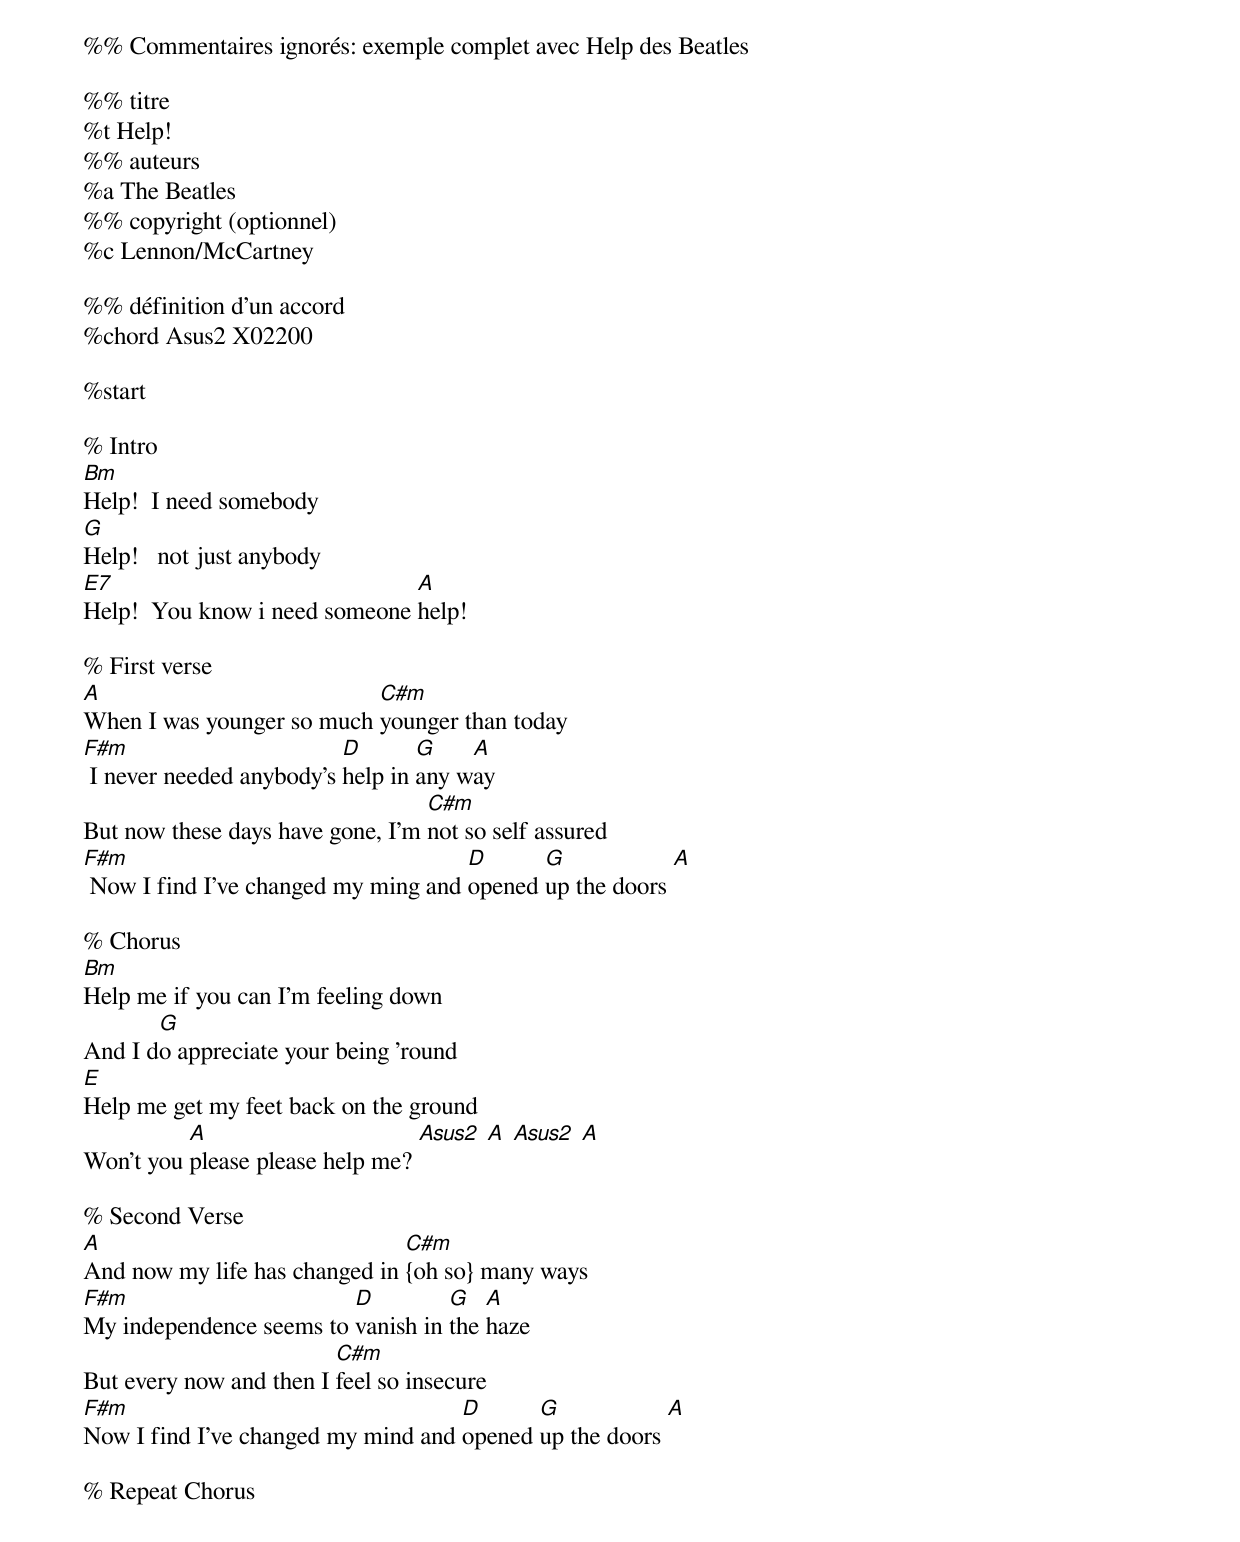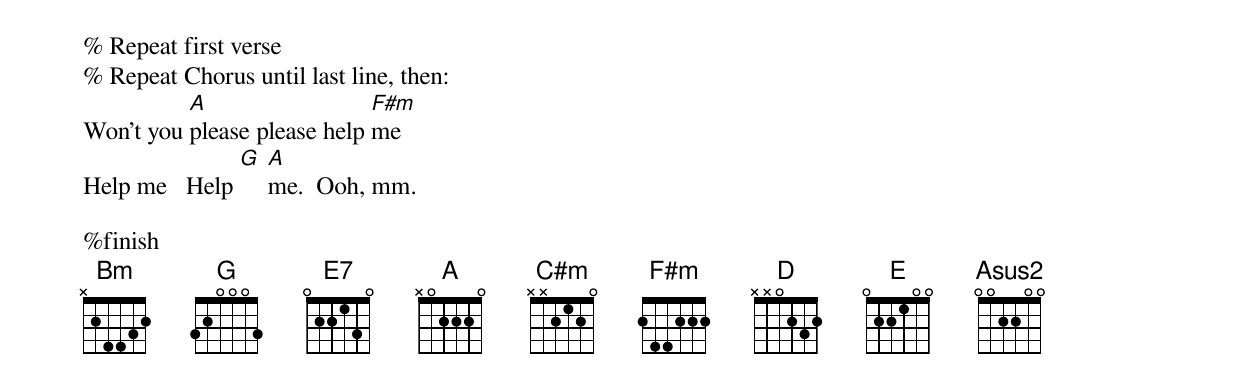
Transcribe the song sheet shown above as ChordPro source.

%% Commentaires ignorés: exemple complet avec Help des Beatles

%% titre
%t Help!
%% auteurs
%a The Beatles
%% copyright (optionnel)
%c Lennon/McCartney

%% définition d'un accord
%chord Asus2 X02200

%start

% Intro
[Bm]Help!  I need somebody
[G]Help!   not just anybody
[E7]Help!  You know i need someone [A]help!

% First verse
[A]When I was younger so much [C#m]younger than today
[F#m] I never needed anybody's [D]help in [G]any w[A]ay
But now these days have gone, I'm [C#m]not so self assured
[F#m] Now I find I've changed my ming and [D]opened [G]up the doors [A]

% Chorus
[Bm]Help me if you can I'm feeling down
And I d[G]o appreciate your being 'round
[E]Help me get my feet back on the ground
Won't you [A]please please help me? [Asus2] [A] [Asus2] [A]

% Second Verse
[A]And now my life has changed in [C#m]{oh so} many ways
[F#m]My independence seems to [D]vanish in [G]the [A]haze
But every now and then I [C#m]feel so insecure
[F#m]Now I find I've changed my mind and [D]opened [G]up the doors [A]

% Repeat Chorus
% Repeat first verse
% Repeat Chorus until last line, then:
Won't you [A]please please help [F#m]me
Help me   Help [G] [A]me.  Ooh, mm.

%finish
